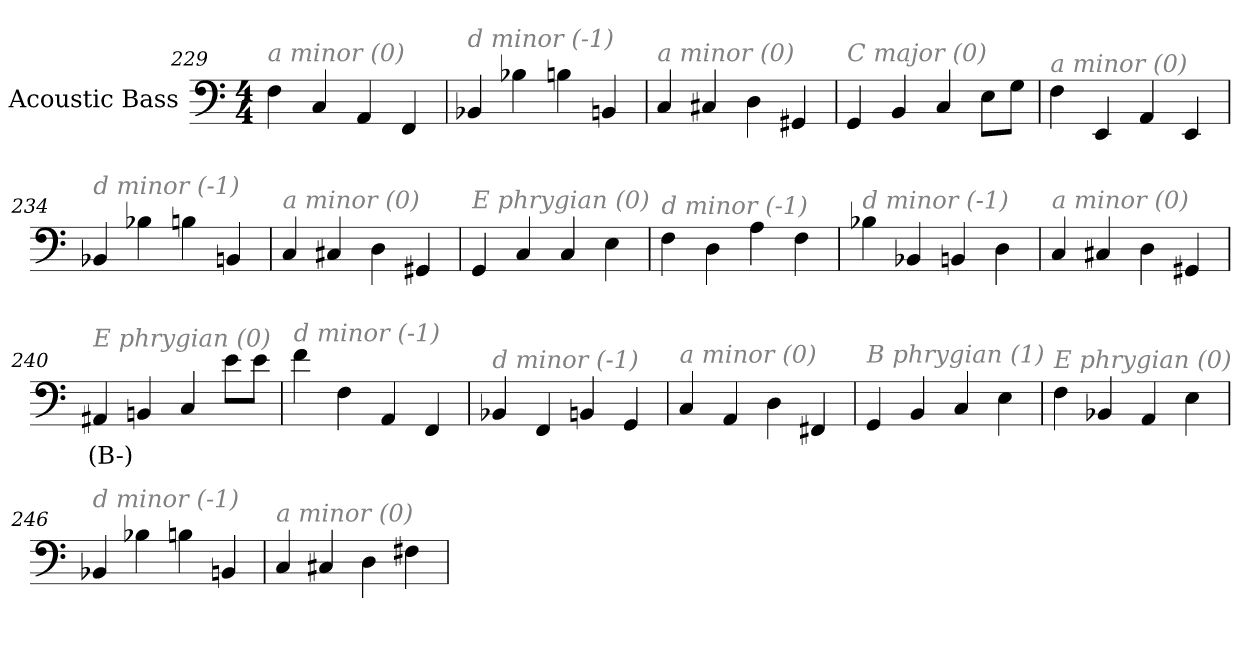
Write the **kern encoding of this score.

**kern	**text
*part1	*part1
*staff1	*staff1
*I"Acoustic Bass	*
*clefF4	*
*ITrd7c12	*
*k[]	*
*C:	*
*M4/4	*
=229	=229
!LO:TX:i:color=#808080:t=a minor (0)	!
4FF	.
4CC	.
4AAA	.
4FFF	.
=230	=230
!LO:TX:i:color=#808080:t=d minor (-1)	!
4BBB-X	.
4BB-X	.
4BBn	.
4BBBn	.
=231	=231
!LO:TX:i:color=#808080:t=a minor (0)	!
4CC	.
4CC#X	.
4DD	.
4GGG#X	.
=232	=232
!LO:TX:i:color=#808080:t=C major (0)	!
4GGG	.
4BBB	.
4CC	.
8EEL	.
8GGJ	.
=233	=233
!LO:TX:i:color=#808080:t=a minor (0)	!
4FF	.
4EEE	.
4AAA	.
4EEE	.
=234	=234
!LO:TX:i:color=#808080:t=d minor (-1)	!
4BBB-X	.
4BB-X	.
4BBn	.
4BBBn	.
=235	=235
!LO:TX:i:color=#808080:t=a minor (0)	!
4CC	.
4CC#X	.
4DD	.
4GGG#X	.
=236	=236
!LO:TX:i:color=#808080:t=E phrygian (0)	!
4GGG	.
4CC	.
4CC	.
4EE	.
=237	=237
!LO:TX:i:color=#808080:t=d minor (-1)	!
4FF	.
4DD	.
4AA	.
4FF	.
=238	=238
!LO:TX:i:color=#808080:t=d minor (-1)	!
4BB-X	.
4BBB-X	.
4BBBn	.
4DD	.
=239	=239
!LO:TX:i:color=#808080:t=a minor (0)	!
4CC	.
4CC#X	.
4DD	.
4GGG#X	.
=240	=240
!LO:TX:i:color=#808080:t=E phrygian (0)	!
4AAA#Xi	(B-)
4BBBn	.
4CC	.
8EL	.
8EJ	.
=241	=241
!LO:TX:i:color=#808080:t=d minor (-1)	!
4F	.
4FF	.
4AAA	.
4FFF	.
=242	=242
!LO:TX:i:color=#808080:t=d minor (-1)	!
4BBB-X	.
4FFF	.
4BBBn	.
4GGG	.
=243	=243
!LO:TX:i:color=#808080:t=a minor (0)	!
4CC	.
4AAA	.
4DD	.
4FFF#X	.
=244	=244
!LO:TX:i:color=#808080:t=B phrygian (1)	!
4GGG	.
4BBB	.
4CC	.
4EE	.
=245	=245
!LO:TX:i:color=#808080:t=E phrygian (0)	!
4FF	.
4BBB-X	.
4AAA	.
4EE	.
=246	=246
!LO:TX:i:color=#808080:t=d minor (-1)	!
4BBB-X	.
4BB-X	.
4BBn	.
4BBBn	.
=247	=247
!LO:TX:i:color=#808080:t=a minor (0)	!
4CC	.
4CC#X	.
4DD	.
4FF#X	.
=	=
*-	*-
